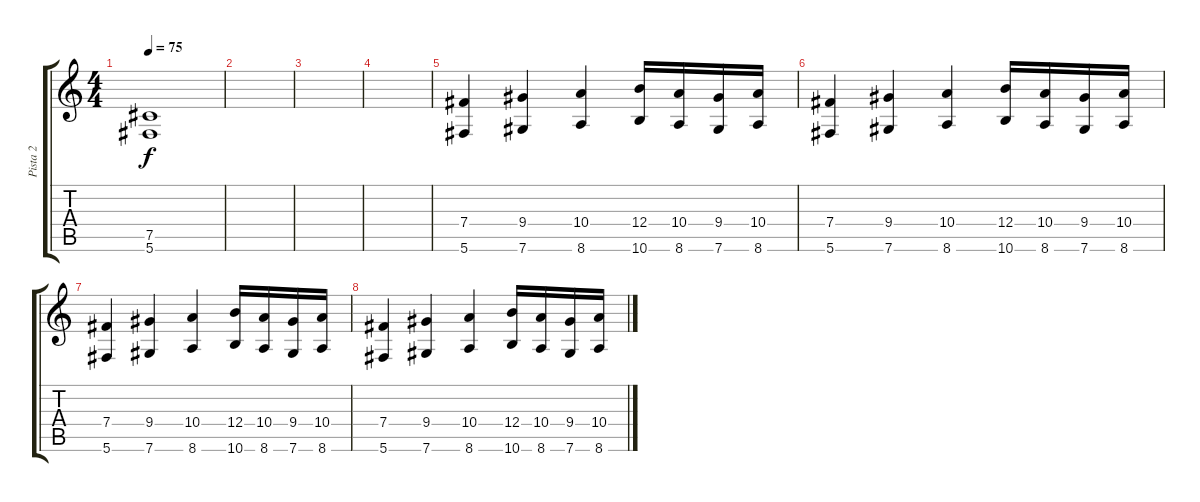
\track ("Pista 2" "Pista 2") {instrument distortionguitar}
\staff {score tabs}
\tuning (Db4 Ab3 E3 B2 Gb2 Db2) {hide}
\ts (4 4)
\tempo 75
\clef g2
\ks c
(7.5 5.6).1{dy f} |
|
|
|
(7.4 5.6).4 (9.4 7.6).4 (10.4 8.6).4 (12.4 10.6).16 (10.4 8.6).16 (9.4 7.6).16 (10.4 8.6).16 |
(7.4 5.6).4 (9.4 7.6).4 (10.4 8.6).4 (12.4 10.6).16 (10.4 8.6).16 (9.4 7.6).16 (10.4 8.6).16 |
(7.4 5.6).4 (9.4 7.6).4 (10.4 8.6).4 (12.4 10.6).16 (10.4 8.6).16 (9.4 7.6).16 (10.4 8.6).16 |
(7.4 5.6).4 (9.4 7.6).4 (10.4 8.6).4 (12.4 10.6).16 (10.4 8.6).16 (9.4 7.6).16 (10.4 8.6).16
